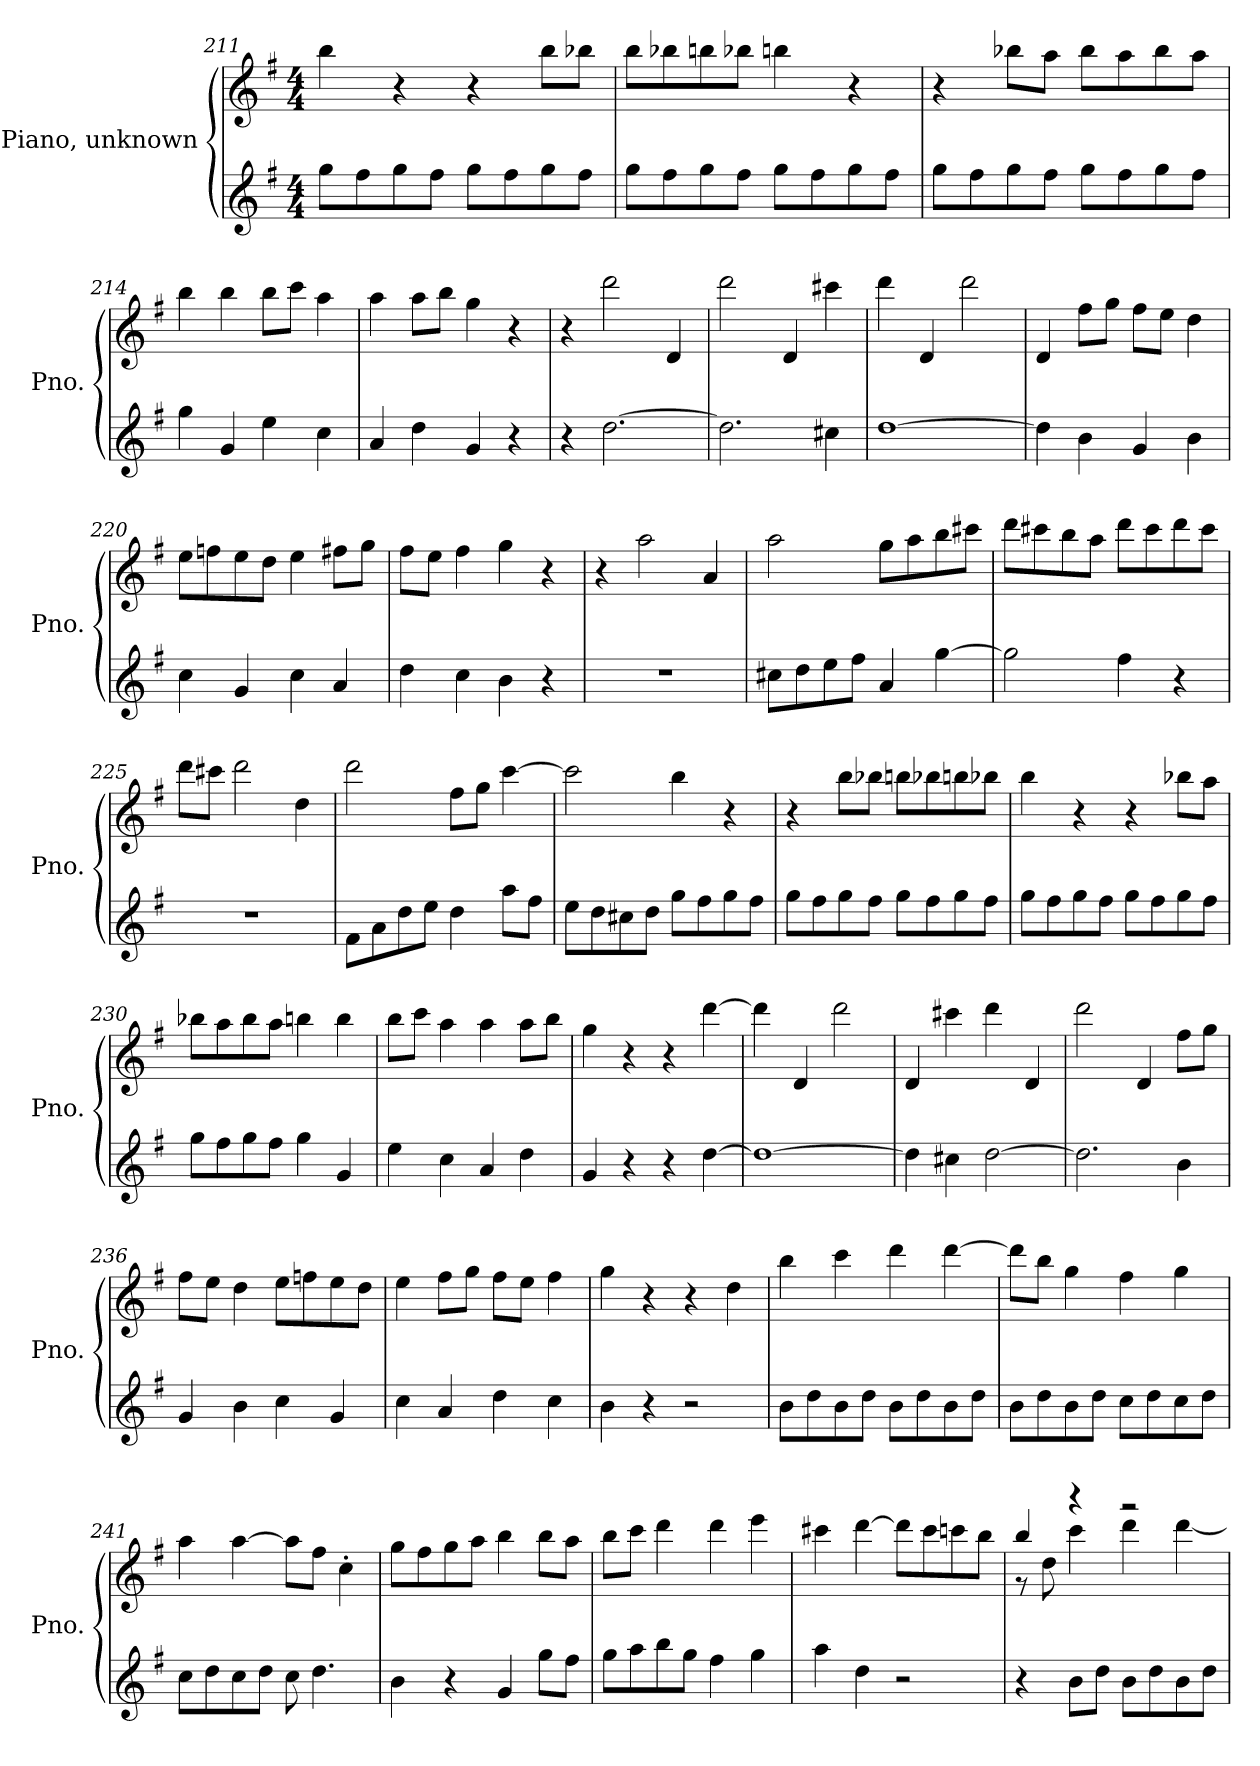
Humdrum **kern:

**kern	**kern
*part1	*part1
*staff2	*staff1
*I"Piano, unknown	*
*I'Pno.	*
!!LO:PB:g=z
*clefG2	*clefG2
*k[f#]	*k[f#]
*M4/4	*M4/4
=211	=211
8gg\L	4bb\
8ff#\	.
8gg\	4r
8ff#\J	.
8gg\L	4r
8ff#\	.
8gg\	8bb\L
8ff#\J	8bb-X\J
=212	=212
8gg\L	8bb\L
8ff#\	8bb-X\
8gg\	8bbn\
8ff#\J	8bb-X\J
8gg\L	4bbn\
8ff#\	.
8gg\	4r
8ff#\J	.
=213	=213
8gg\L	4r
8ff#\	.
8gg\	8bb-X\L
8ff#\J	8aa\J
8gg\L	8bb-\L
8ff#\	8aa\
8gg\	8bb-\
8ff#\J	8aa\J
=214	=214
4gg\	4bb\
4g/	4bb\
4ee\	8bb\L
.	8ccc\J
4cc\	4aa\
!!LO:LB:g=z
=215	=215
4a/	4aa\
4dd\	8aa\L
.	8bb\J
4g/	4gg\
4r	4r
=216	=216
4r	4r
[2.dd\	2ddd\
.	4d/
=217	=217
2.dd\]	2ddd\
.	4d/
4cc#X\	4ccc#X\
=218	=218
[1dd	4ddd\
.	4d/
.	2ddd\
=219	=219
4dd\]	4d/
4b\	8ff#\L
.	8gg\J
4g/	8ff#\L
.	8ee\J
4b\	4dd\
=220	=220
4cc\	8ee\L
.	8ffn\
4g/	8ee\
.	8dd\J
4cc\	4ee\
4a/	8ff#X\L
.	8gg\J
=221	=221
4dd\	8ff#\L
.	8ee\J
4cc\	4ff#\
4b\	4gg\
4r	4r
!!LO:LB:g=z
=222	=222
1r	4r
.	2aa\
.	4a/
=223	=223
8cc#X\L	2aa\
8dd\	.
8ee\	.
8ff#\J	.
4a/	8gg\L
.	8aa\
[4gg\	8bb\
.	8ccc#X\J
=224	=224
2gg\]	8ddd\L
.	8ccc#X\
.	8bb\
.	8aa\J
4ff#\	8ddd\L
.	8ccc#\
4r	8ddd\
.	8ccc#\J
=225	=225
1r	8ddd\L
.	8ccc#X\J
.	2ddd\
.	4dd\
=226	=226
8f#\L	2ddd\
8a\	.
8dd\	.
8ee\J	.
4dd\	8ff#\L
.	8gg\J
8aa\L	[4ccc\
8ff#\J	.
!!LO:LB:g=z
=227	=227
8ee\L	2ccc\]
8dd\	.
8cc#X\	.
8dd\J	.
8gg\L	4bb\
8ff#\	.
8gg\	4r
8ff#\J	.
=228	=228
8gg\L	4r
8ff#\	.
8gg\	8bb\L
8ff#\J	8bb-X\J
8gg\L	8bbn\L
8ff#\	8bb-X\
8gg\	8bbn\
8ff#\J	8bb-X\J
=229	=229
8gg\L	4bb\
8ff#\	.
8gg\	4r
8ff#\J	.
8gg\L	4r
8ff#\	.
8gg\	8bb-X\L
8ff#\J	8aa\J
=230	=230
8gg\L	8bb-X\L
8ff#\	8aa\
8gg\	8bb-\
8ff#\J	8aa\J
4gg\	4bbn\
4g/	4bb\
!!LO:LB:g=z
=231	=231
4ee\	8bb\L
.	8ccc\J
4cc\	4aa\
4a/	4aa\
4dd\	8aa\L
.	8bb\J
=232	=232
4g/	4gg\
4r	4r
4r	4r
[4dd\	[4ddd\
=233	=233
1dd_	4ddd\]
.	4d/
.	2ddd\
=234	=234
4dd\]	4d/
4cc#X\	4ccc#X\
[2dd\	4ddd\
.	4d/
=235	=235
2.dd\]	2ddd\
.	4d/
4b\	8ff#\L
.	8gg\J
=236	=236
4g/	8ff#\L
.	8ee\J
4b\	4dd\
4cc\	8ee\L
.	8ffn\
4g/	8ee\
.	8dd\J
=237	=237
4cc\	4ee\
4a/	8ff#\L
.	8gg\J
4dd\	8ff#\L
.	8ee\J
4cc\	4ff#\
!!LO:LB:g=z
=238	=238
4b\	4gg\
4r	4r
2r	4r
.	4dd\
=239	=239
8b\L	4bb\
8dd\	.
8b\	4ccc\
8dd\J	.
8b\L	4ddd\
8dd\	.
8b\	[4ddd\
8dd\J	.
=240	=240
8b\L	8ddd\L]
8dd\	8bb\J
8b\	4gg\
8dd\J	.
8cc\L	4ff#\
8dd\	.
8cc\	4gg\
8dd\J	.
=241	=241
8cc\L	4aa\
8dd\	.
8cc\	[4aa\
8dd\J	.
8cc\	8aa\L]
4.dd\	8ff#\J
.	4cc'\
=242	=242
4b\	8gg\L
.	8ff#\
4r	8gg\
.	8aa\J
4g/	4bb\
8gg\L	8bb\L
8ff#\J	8aa\J
!!LO:PB:g=z
=243	=243
8gg\L	8bb\L
8aa\	8ccc\J
8bb\	4ddd\
8gg\J	.
4ff#\	4ddd\
4gg\	4eee\
=244	=244
4aa\	4ccc#X\
4dd\	[4ddd\
2r	8ddd\L]
.	8ccc#\
.	8cccn\
.	8bb\J
=245	=245
*	*^
4r	4bb/	8r
.	.	8dd\
8b\L	4r	4ccc\
8dd\J	.	.
8b\L	2r	4ddd\
8dd\	.	.
8b\	.	[4ddd\
8dd\J	.	.
*	*v	*v
=	=
*-	*-
